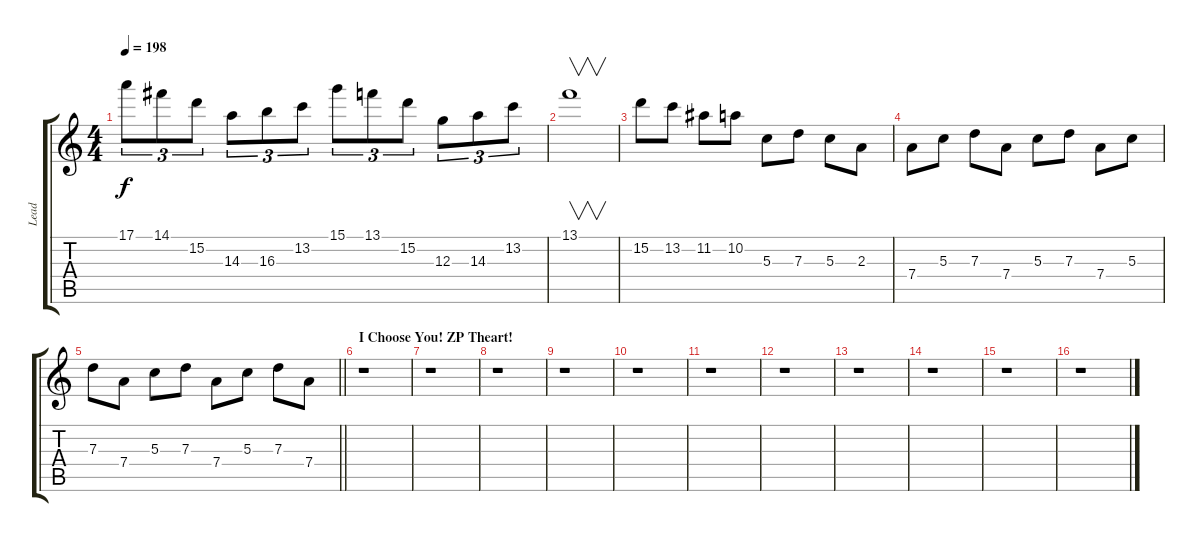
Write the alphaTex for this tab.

\track ("Lead" "Lead") {instrument distortionguitar}
\staff {score tabs}
\tuning (E4 B3 G3 D3 A2 E2) {hide}
\ts (4 4)
\tempo 198
\clef g2
\ks c
17.1.8{tu (3 2) dy f} 14.1.8{tu (3 2)} 15.2.8{tu (3 2)} 14.3.8{tu (3 2)} 16.3.8{tu (3 2)} 13.2.8{tu (3 2)} 15.1.8{tu (3 2)} 13.1.8{tu (3 2)} 15.2.8{tu (3 2)} 12.3.8{tu (3 2)} 14.3.8{tu (3 2)} 13.2.8{tu (3 2)} |
13.1.1{v} |
15.2.8 13.2.8 11.2.8 10.2.8 5.3.8 7.3.8 5.3.8 2.3.8 |
7.4.8 5.3.8 7.3.8 7.4.8 5.3.8 7.3.8 7.4.8 5.3.8 |
\barLineRight lightlight
7.3.8 7.4.8 5.3.8 7.3.8 7.4.8 5.3.8 7.3.8 7.4.8 |
\section ("" "I Choose You! ZP Theart!")
r.1 |
r.1 |
r.1 |
r.1 |
r.1 |
r.1 |
r.1 |
r.1 |
r.1 |
r.1 |
r.1
